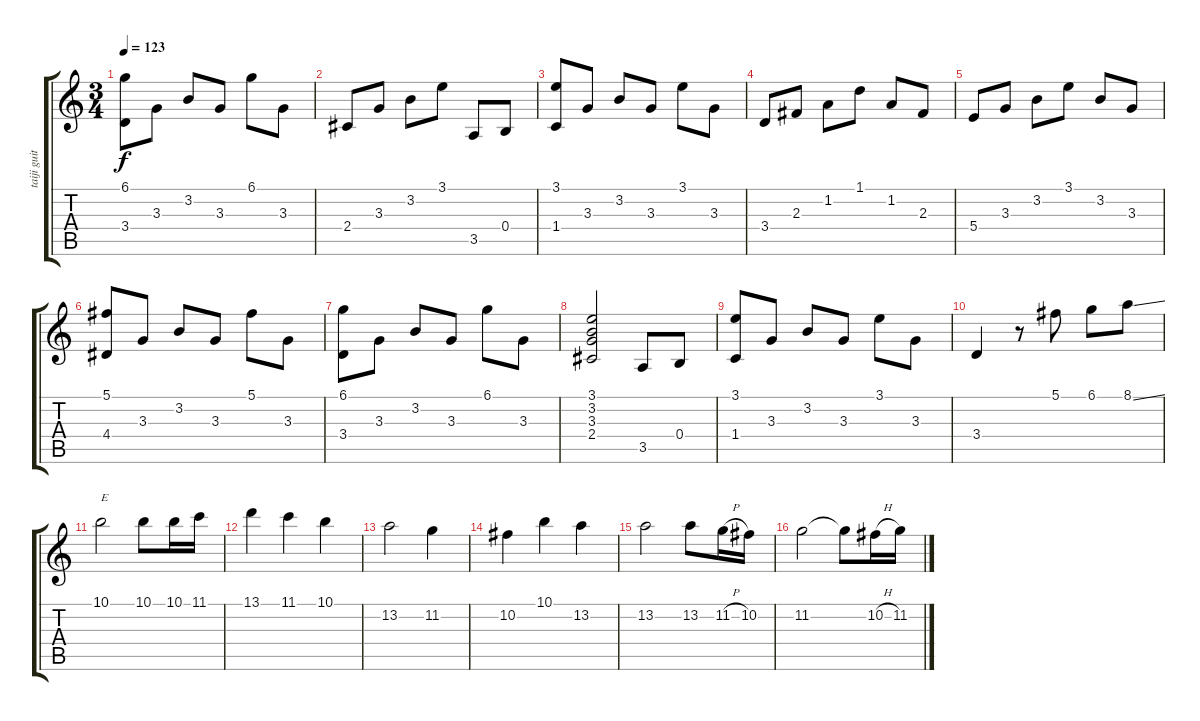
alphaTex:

\track ("taiji guitar" "taiji guit") {instrument acousticguitarnylon}
\staff {score tabs}
\tuning (Db4 Ab3 E3 B2 Gb2 Db2) {hide}
\ts (3 4)
\tempo 123
\clef g2
\ks c
(6.1 3.4).8{dy f} 3.3.8 3.2.8 3.3.8 6.1.8 3.3.8 |
2.4.8 3.3.8 3.2.8 3.1.8 3.5.8 0.4.8 |
(3.1 1.4).8 3.3.8 3.2.8 3.3.8 3.1.8 3.3.8 |
3.4.8 2.3.8 1.2.8 1.1.8 1.2.8 2.3.8 |
5.4.8 3.3.8 3.2.8 3.1.8 3.2.8 3.3.8 |
(5.1 4.4).8 3.3.8 3.2.8 3.3.8 5.1.8 3.3.8 |
(6.1 3.4).8 3.3.8 3.2.8 3.3.8 6.1.8 3.3.8 |
(3.1 3.2 3.3 2.4).2 3.5.8 0.4.8 |
(3.1 1.4).8 3.3.8 3.2.8 3.3.8 3.1.8 3.3.8 |
3.4.4 r.8 5.1.8 6.1.8 8.1{ss}.8 |
10.1.2{txt "E"} 10.1.8 10.1.16 11.1.16 |
13.1.4 11.1.4 10.1.4 |
13.2.2 11.2.4 |
10.2.4 10.1.4 13.2.4 |
13.2.2 13.2.8 11.2{h}.16 10.2.16 |
11.2.2 11.2{t}.8 10.2{h}.16 11.2.16
